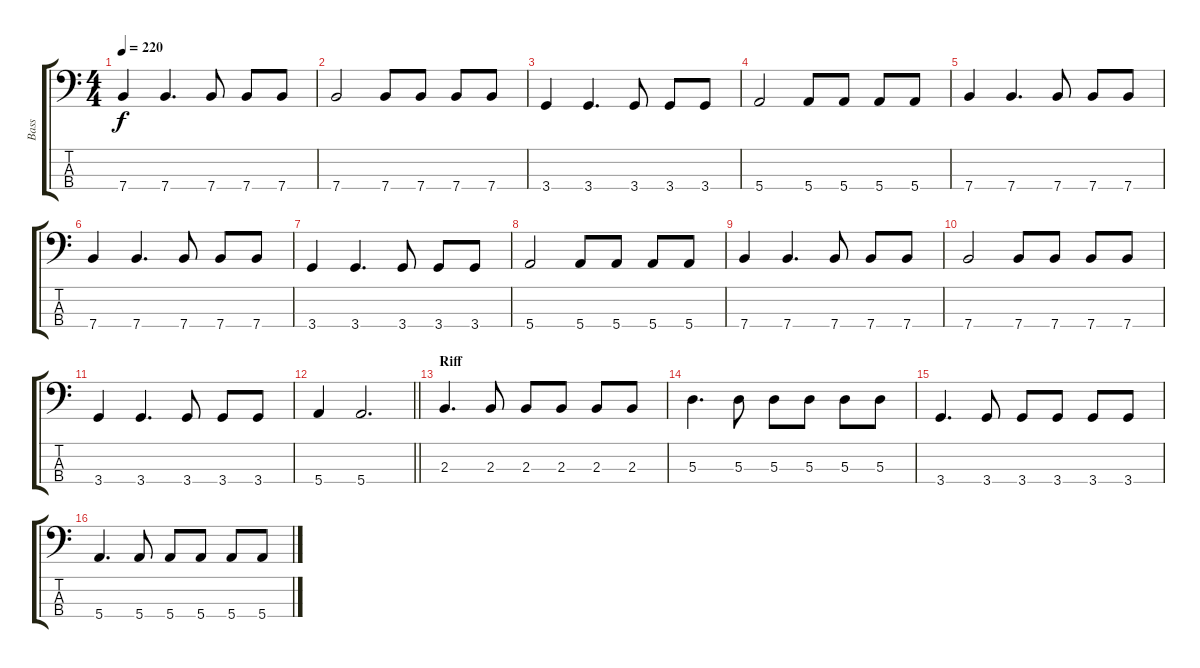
\track ("Bass" "Bass") {instrument electricbasspick}
\staff {score tabs}
\tuning (G2 D2 A1 E1) {hide}
\ts (4 4)
\tempo 220
\clef f4
\ks c
7.4.4{dy f} 7.4.4{d} 7.4.8 7.4.8 7.4.8 |
7.4.2 7.4.8 7.4.8 7.4.8 7.4.8 |
3.4.4 3.4.4{d} 3.4.8 3.4.8 3.4.8 |
5.4.2 5.4.8 5.4.8 5.4.8 5.4.8 |
7.4.4 7.4.4{d} 7.4.8 7.4.8 7.4.8 |
7.4.4 7.4.4{d} 7.4.8 7.4.8 7.4.8 |
3.4.4 3.4.4{d} 3.4.8 3.4.8 3.4.8 |
5.4.2 5.4.8 5.4.8 5.4.8 5.4.8 |
7.4.4 7.4.4{d} 7.4.8 7.4.8 7.4.8 |
7.4.2 7.4.8 7.4.8 7.4.8 7.4.8 |
3.4.4 3.4.4{d} 3.4.8 3.4.8 3.4.8 |
\barLineRight lightlight
5.4.4 5.4.2{d} |
\section ("" "Riff")
2.3.4{d} 2.3.8 2.3.8 2.3.8 2.3.8 2.3.8 |
5.3.4{d} 5.3.8 5.3.8 5.3.8 5.3.8 5.3.8 |
3.4.4{d} 3.4.8 3.4.8 3.4.8 3.4.8 3.4.8 |
5.4.4{d} 5.4.8 5.4.8 5.4.8 5.4.8 5.4.8
